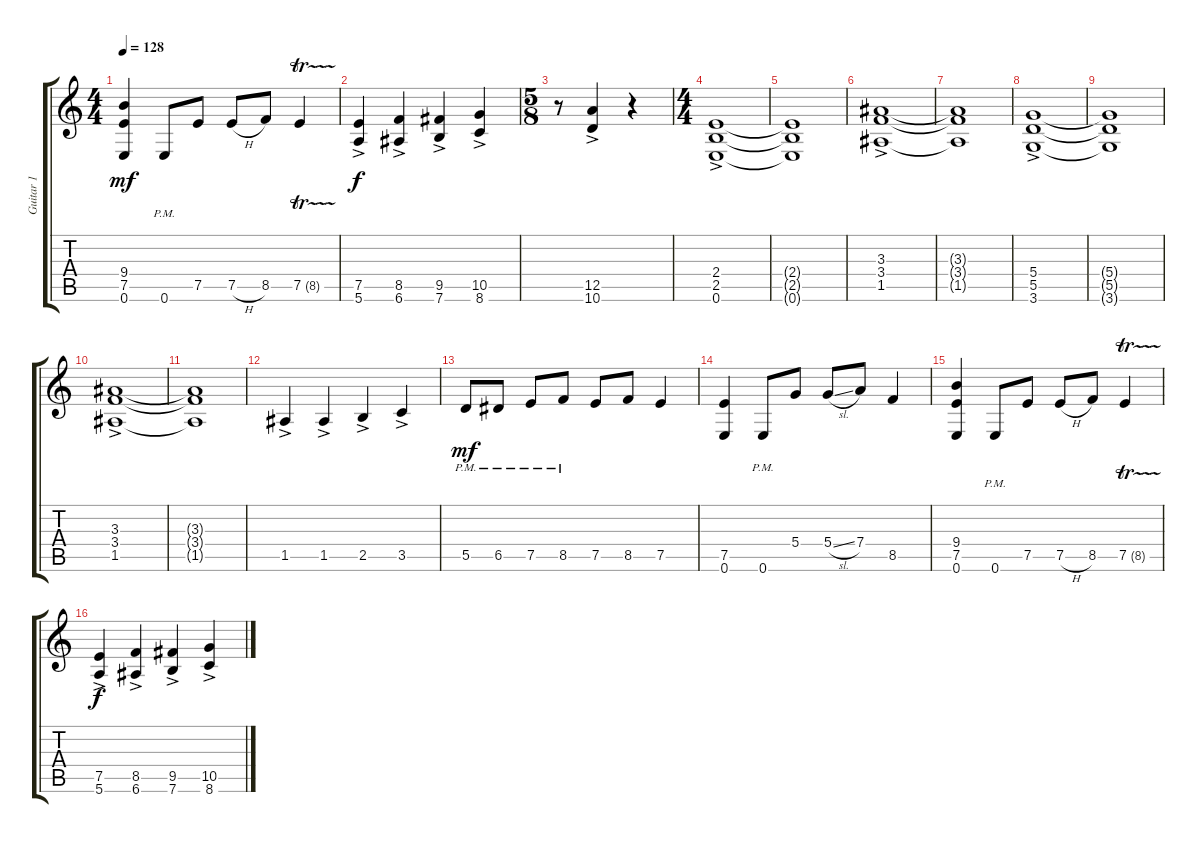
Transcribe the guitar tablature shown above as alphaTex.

\track ("Guitar 1" "Guitar 1") {instrument distortionguitar}
\staff {score tabs}
\tuning (E4 B3 G3 D3 A2 E2) {hide}
\ts (4 4)
\tempo 128
\clef g2
\ks c
(9.4 7.5 0.6).4{dy mf} 0.6{pm}.8 7.5.8 7.5{h}.8 8.5.8 7.5{tr (8 32)}.4 |
(7.5{ac} 5.6{ac}).4{dy f} (8.5{ac} 6.6{ac}).4 (9.5{ac} 7.6{ac}).4 (10.5{ac} 8.6{ac}).4 |
\ts (5 8)
r.8 (12.5{ac} 10.6{ac}).4 r.4 |
\ts (4 4)
(2.4{ac} 2.5{ac} 0.6{ac}).1 |
(2.4{t} 2.5{t} 0.6{t}).1 |
(3.3{ac} 3.4{ac} 1.5{ac}).1 |
(3.3{t} 3.4{t} 1.5{t}).1 |
(5.4{ac} 5.5{ac} 3.6{ac}).1 |
(5.4{t} 5.5{t} 3.6{t}).1 |
(3.3{ac} 3.4{ac} 1.5{ac}).1 |
(3.3{t} 3.4{t} 1.5{t}).1 |
1.5{ac}.4 1.5{ac}.4 2.5{ac}.4 3.5{ac}.4 |
5.5{pm}.8{dy mf} 6.5{pm}.8 7.5{pm}.8 8.5{pm}.8 7.5.8 8.5.8 7.5.4 |
(7.5 0.6).4 0.6{pm}.8 5.4.8 5.4{sl}.8 7.4.8 8.5.4 |
(9.4 7.5 0.6).4 0.6{pm}.8 7.5.8 7.5{h}.8 8.5.8 7.5{tr (8 32)}.4 |
(7.5{ac} 5.6{ac}).4{dy f} (8.5{ac} 6.6{ac}).4 (9.5{ac} 7.6{ac}).4 (10.5{ac} 8.6{ac}).4
